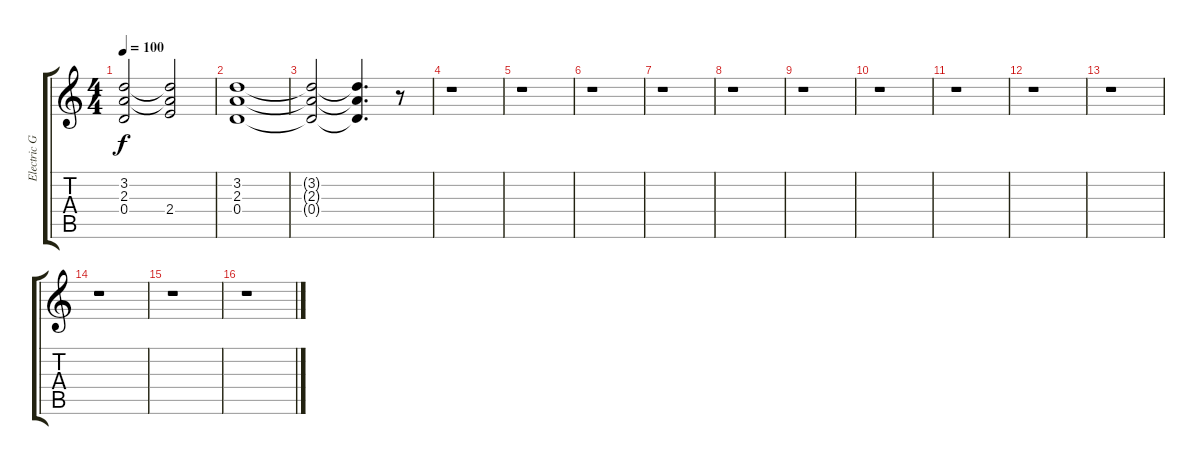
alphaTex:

\track ("Electric Guitar" "Electric G") {instrument distortionguitar}
\staff {score tabs}
\tuning (E4 B3 G3 D3 A2 E2) {hide}
\ts (4 4)
\tempo 100
\clef g2
\ks c
(3.2{t} 2.3{t} 0.4).2{dy f} (3.2{t} 2.3{t} 2.4).2 |
(3.2 2.3 0.4).1 |
(3.2{t} 2.3{t} 0.4{t}).2 (3.2{t} 2.3{t} 0.4{t}).4{d} r.8 |
r.1 |
r.1 |
r.1 |
r.1 |
r.1 |
r.1 |
r.1 |
r.1 |
r.1 |
r.1 |
r.1 |
r.1 |
r.1
